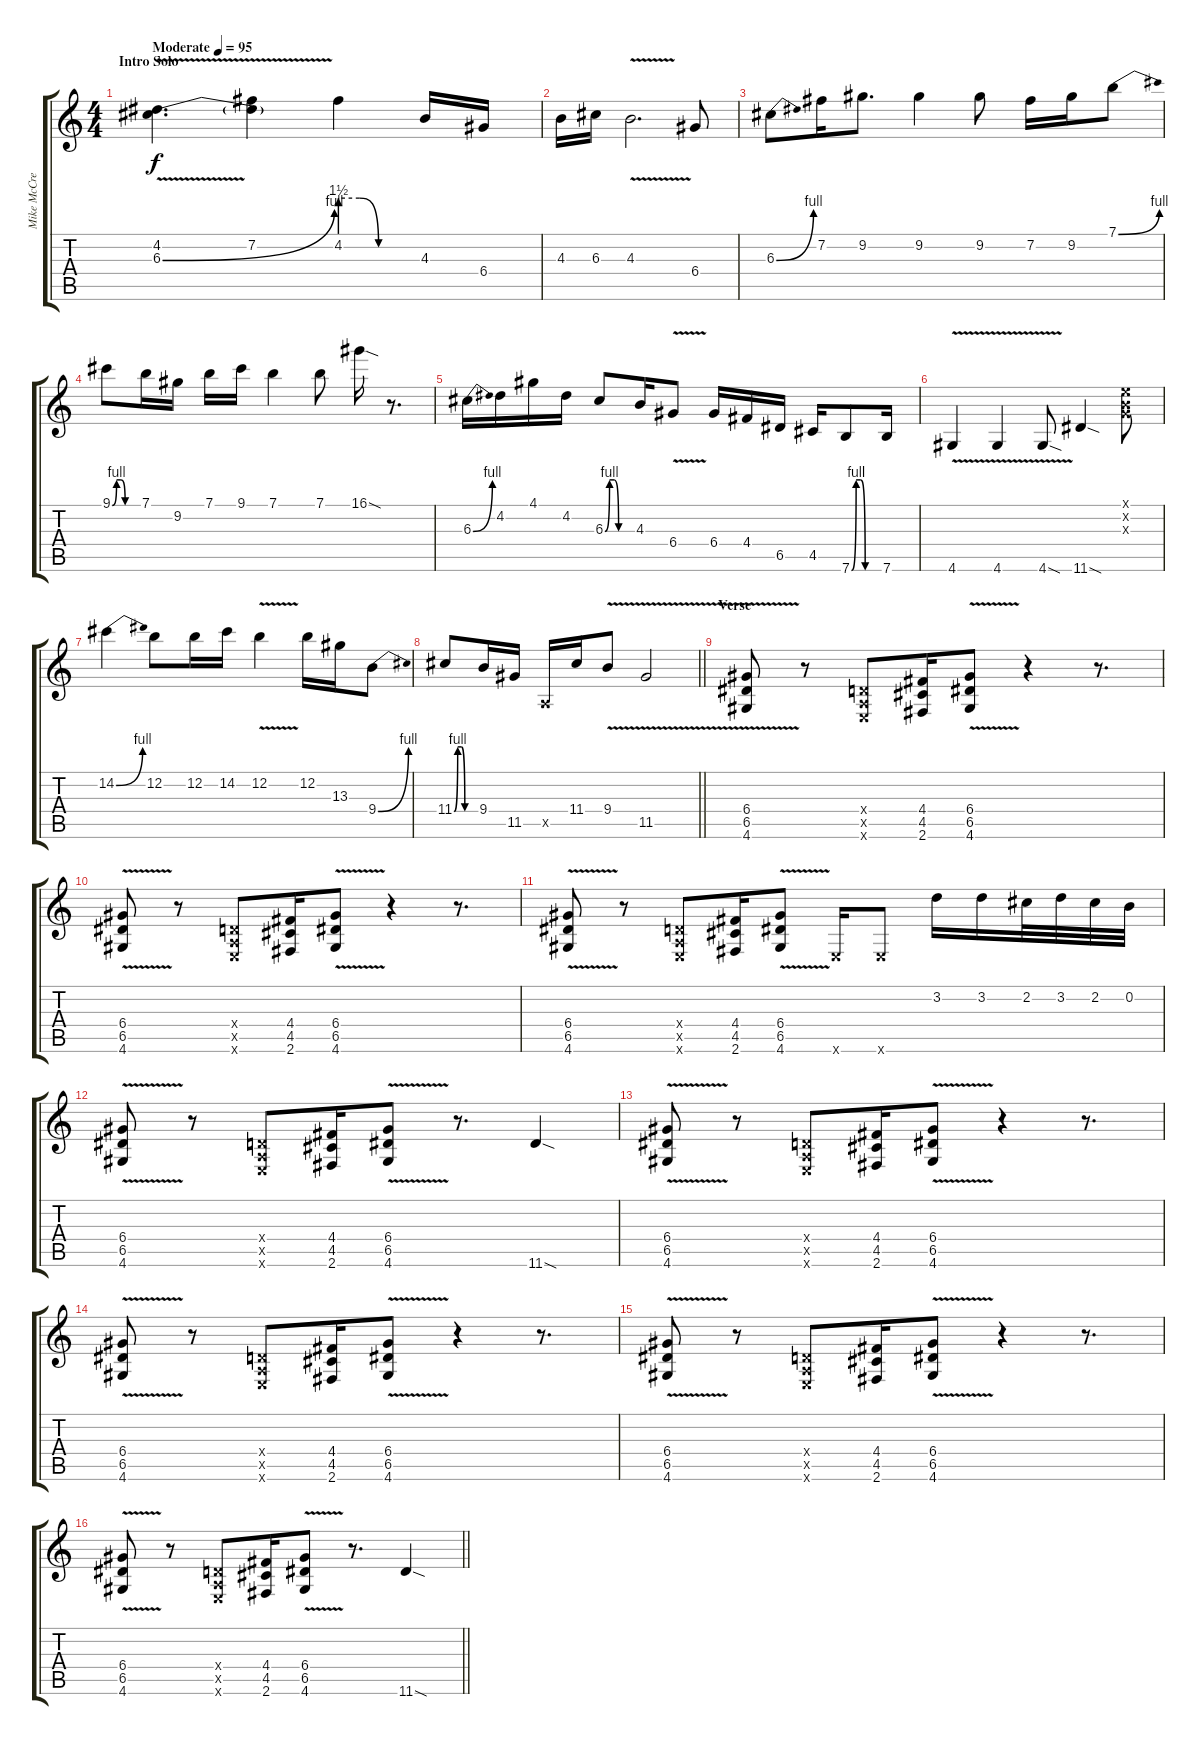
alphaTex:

\track ("Mike McCready" "Mike McCre") {instrument distortionguitar}
\staff {score tabs}
\tuning (E4 B3 G3 D3 A2 E2) {hide}
\ts (4 4)
\section ("" "Intro Solo")
\tempo (95 "Moderate")
\clef g2
\ks c
(4.2 6.3{be (bend 0 0 60 4) v}).4{d dy f instrument distortionguitar} (7.2 6.3{t}).4 4.2{be (custom 0 6 15 6 30 0 60 0)}.4 4.3.16 6.4.16 |
4.3.16 6.3.16 4.3{v}.2{d} 6.4.8 |
6.3{be (bend 0 0 60 4)}.8 7.2.16 9.2.8{d} 9.2.4 9.2.8 7.2.16 9.2.16 7.1{be (bend 0 0 60 4)}.8 |
9.1{be (custom 0 0 10 4 20 4 30 0 60 0)}.8 7.1.16 9.2.16 7.1.16 9.1.16 7.1.4 7.1.8 16.1{sod}.16 r.8{d} |
6.3{be (bend 0 0 60 4)}.16 4.2.16 4.1.16 4.2.16 6.3{be (custom 0 0 10 4 20 4 30 0 60 0)}.8 4.3.16 6.4{v}.8 6.4.16 4.4.16 6.5.16 4.5.16 7.6{be (custom 0 0 10 4 20 4 30 0 60 0)}.8 7.6.16 |
4.6{v}.4 4.6{v}.4 4.6{v sod}.8 11.6{sod}.4 (0.1{x} 0.2{x} 0.3{x}).8 |
14.2{be (bend 0 0 60 4)}.4 12.2.8 12.2.16 14.2.16 12.2{v}.4 12.2.16 13.3.16 9.4{be (bend 0 0 60 4)}.8 |
\barLineRight lightlight
11.4{be (custom 0 0 10 4 20 4 30 0 60 0)}.8 9.4.16 11.5.16 0.5{x}.16 11.4.16 9.4{v}.8 11.5{v}.2 |
\section ("" "Verse")
(6.4{v} 6.5{v} 4.6{v}).8 r.8 (0.4{x} 0.5{x} 0.6{x}).8 (4.4 4.5 2.6).16 (6.4{v} 6.5{v} 4.6{v}).8 r.4 r.8{d} |
(6.4{v} 6.5{v} 4.6{v}).8 r.8 (0.4{x} 0.5{x} 0.6{x}).8 (4.4 4.5 2.6).16 (6.4{v} 6.5{v} 4.6{v}).8 r.4 r.8{d} |
(6.4{v} 6.5{v} 4.6{v}).8 r.8 (0.4{x} 0.5{x} 0.6{x}).8 (4.4 4.5 2.6).16 (6.4{v} 6.5{v} 4.6{v}).8 0.6{x}.16 0.6{x}.8 3.2.16 3.2.16 2.2.32 3.2.32 2.2.32 0.2.32 |
(6.4{v} 6.5{v} 4.6{v}).8 r.8 (0.4{x} 0.5{x} 0.6{x}).8 (4.4 4.5 2.6).16 (6.4{v} 6.5{v} 4.6{v}).8 r.8{d} 11.6{sod}.4 |
(6.4{v} 6.5{v} 4.6{v}).8 r.8 (0.4{x} 0.5{x} 0.6{x}).8 (4.4 4.5 2.6).16 (6.4{v} 6.5{v} 4.6{v}).8 r.4 r.8{d} |
(6.4{v} 6.5{v} 4.6{v}).8 r.8 (0.4{x} 0.5{x} 0.6{x}).8 (4.4 4.5 2.6).16 (6.4{v} 6.5{v} 4.6{v}).8 r.4 r.8{d} |
(6.4{v} 6.5{v} 4.6{v}).8 r.8 (0.4{x} 0.5{x} 0.6{x}).8 (4.4 4.5 2.6).16 (6.4{v} 6.5{v} 4.6{v}).8 r.4 r.8{d} |
\barLineRight lightlight
(6.4{v} 6.5{v} 4.6{v}).8 r.8 (0.4{x} 0.5{x} 0.6{x}).8 (4.4 4.5 2.6).16 (6.4{v} 6.5{v} 4.6{v}).8 r.8{d} 11.6{sod}.4
